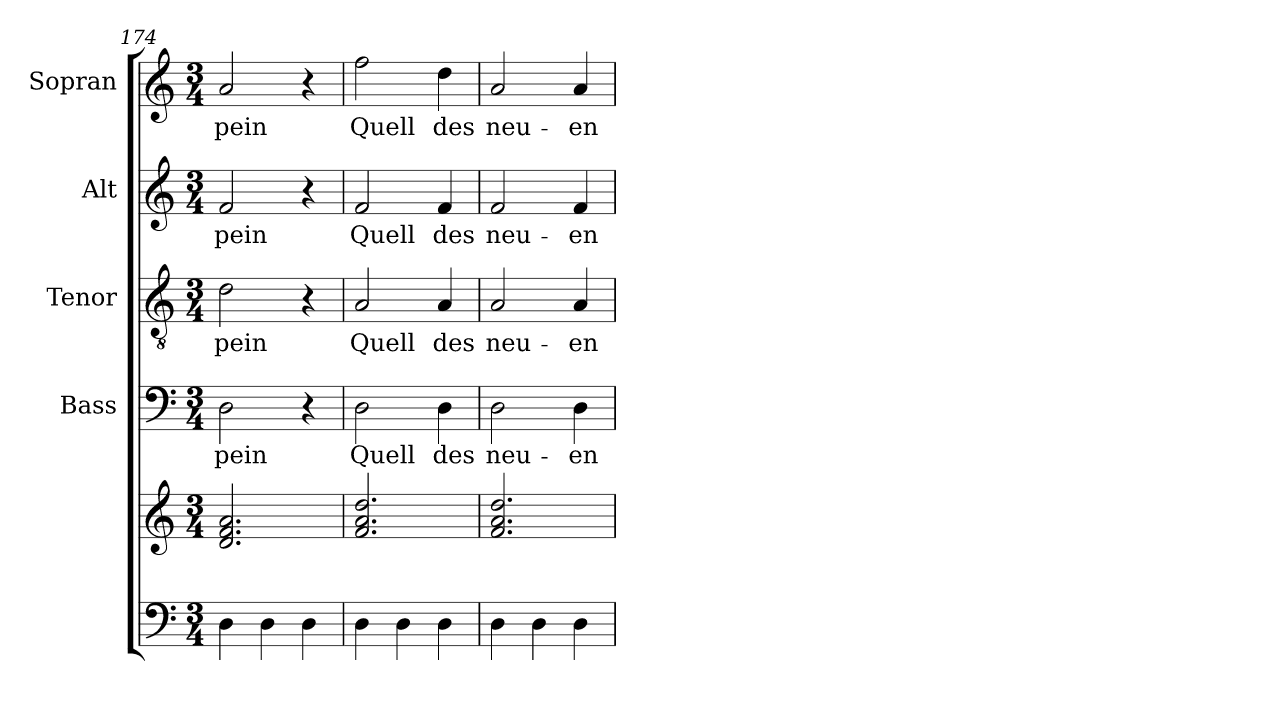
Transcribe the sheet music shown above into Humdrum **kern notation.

**kern	**kern	**kern	**text	**kern	**text	**kern	**text	**kern	**text
*part5	*part5	*part4	*part4	*part3	*part3	*part2	*part2	*part1	*part1
*staff6	*staff5	*staff4	*staff4	*staff3	*staff3	*staff2	*staff2	*staff1	*staff1
*	*	*I"Bass	*	*I"Tenor	*	*I"Alt	*	*I"Sopran	*
*	*	*I'B.	*	*I'T.	*	*I'A.	*	*I'S.	*
*clefF4	*clefG2	*clefF4	*	*clefGv2	*	*clefG2	*	*clefG2	*
*k[]	*k[]	*k[]	*	*k[]	*	*k[]	*	*k[]	*
*C:	*C:	*C:	*	*C:	*	*C:	*	*C:	*
*M3/4	*M3/4	*M3/4	*	*M3/4	*	*M3/4	*	*M3/4	*
=174	=174	=174	=174	=174	=174	=174	=174	=174	=174
!	!	!	!LO:LY:b	!	!LO:LY:b	!	!LO:LY:b	!	!LO:LY:b
4D\	2.d/ 2.f/ 2.a/	2D\	-pein	2d\	-pein	2f/	-pein	2a/	-pein
4D\	.	.	.	.	.	.	.	.	.
4D\	.	4r	.	4r	.	4r	.	4r	.
=175	=175	=175	=175	=175	=175	=175	=175	=175	=175
!	!	!	!LO:LY:b	!	!LO:LY:b	!	!LO:LY:b	!	!LO:LY:b
4D\	2.f/ 2.a/ 2.dd/	2D\	Quell	2A/	Quell	2f/	Quell	2ff\	Quell
4D\	.	.	.	.	.	.	.	.	.
!	!	!	!LO:LY:b	!	!LO:LY:b	!	!LO:LY:b	!	!LO:LY:b
4D\	.	4D\	des	4A/	des	4f/	des	4dd\	des
=176	=176	=176	=176	=176	=176	=176	=176	=176	=176
!	!	!	!LO:LY:b	!	!LO:LY:b	!	!LO:LY:b	!	!LO:LY:b
4D\	2.f/ 2.a/ 2.dd/	2D\	neu-	2A/	neu-	2f/	neu-	2a/	neu-
4D\	.	.	.	.	.	.	.	.	.
!	!	!	!LO:LY:b	!	!LO:LY:b	!	!LO:LY:b	!	!LO:LY:b
4D\	.	4D\	-en	4A/	-en	4f/	-en	4a/	-en
=	=	=	=	=	=	=	=	=	=
*-	*-	*-	*-	*-	*-	*-	*-	*-	*-
